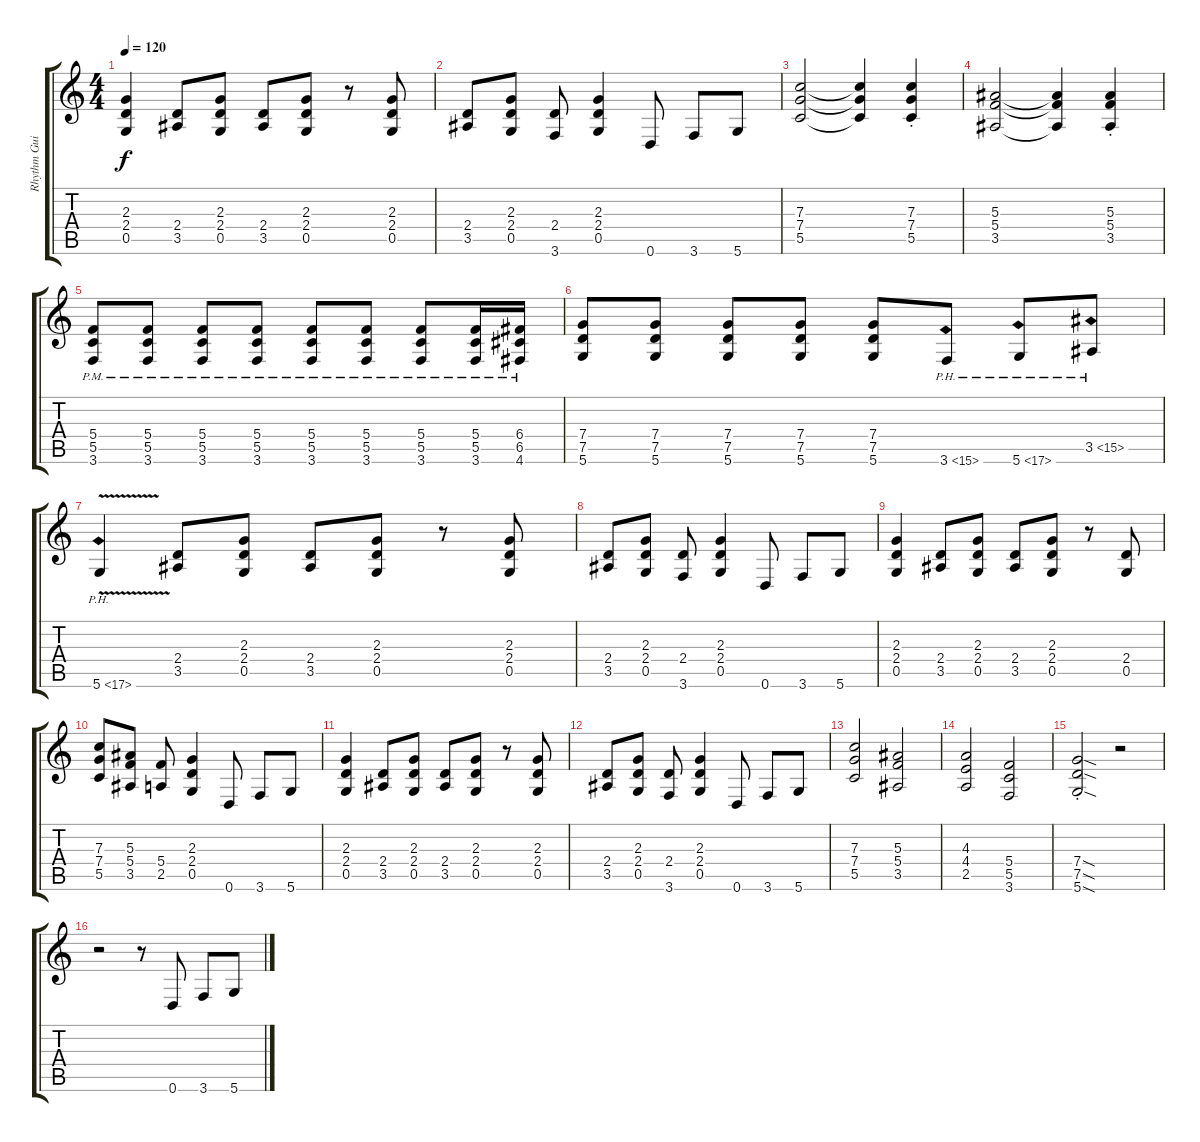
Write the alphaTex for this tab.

\track ("Rhythm Guitar Right" "Rhythm Gui") {instrument overdrivenguitar}
\staff {score tabs}
\tuning (D4 A3 F3 C3 G2 D2) {hide}
\ts (4 4)
\tempo 120
\clef g2
\ks c
(2.3 2.4 0.5).4{dy f} (2.4 3.5).8 (2.3 2.4 0.5).8 (2.4 3.5).8 (2.3 2.4 0.5).8 r.8 (2.3 2.4 0.5).8 |
(2.4 3.5).8 (2.3 2.4 0.5).8 (2.4 3.6).8 (2.3 2.4 0.5).4 0.6.8 3.6.8 5.6.8 |
(7.3 7.4 5.5).2 (7.3{t} 7.4{t} 5.5{t}).4 (7.3{st} 7.4{st} 5.5{st}).4 |
(5.3 5.4 3.5).2 (5.3{t} 5.4{t} 3.5{t}).4 (5.3{st} 5.4{st} 3.5{st}).4 |
(5.4{pm} 5.5{pm} 3.6{pm}).8 (5.4{pm} 5.5{pm} 3.6{pm}).8 (5.4{pm} 5.5{pm} 3.6{pm}).8 (5.4{pm} 5.5{pm} 3.6{pm}).8 (5.4{pm} 5.5{pm} 3.6{pm}).8 (5.4{pm} 5.5{pm} 3.6{pm}).8 (5.4{pm} 5.5{pm} 3.6{pm}).8 (5.4{pm} 5.5{pm} 3.6{pm}).16 (6.4{pm} 6.5{pm} 4.6{pm}).16 |
(7.4 7.5 5.6).8 (7.4 7.5 5.6).8 (7.4 7.5 5.6).8 (7.4 7.5 5.6).8 (7.4 7.5 5.6).8 3.6{ph 12}.8 5.6{ph 12}.8 3.5{ph 12}.8 |
5.6{ph 12 v}.4 (2.4 3.5).8 (2.3 2.4 0.5).8 (2.4 3.5).8 (2.3 2.4 0.5).8 r.8 (2.3 2.4 0.5).8 |
(2.4 3.5).8 (2.3 2.4 0.5).8 (2.4 3.6).8 (2.3 2.4 0.5).4 0.6.8 3.6.8 5.6.8 |
(2.3 2.4 0.5).4 (2.4 3.5).8 (2.3 2.4 0.5).8 (2.4 3.5).8 (2.3 2.4 0.5).8 r.8 (2.4 0.5).8 |
(7.3 7.4 5.5).8 (5.3 5.4 3.5).8 (5.4 2.5).8 (2.3 2.4 0.5).4 0.6.8 3.6.8 5.6.8 |
(2.3 2.4 0.5).4 (2.4 3.5).8 (2.3 2.4 0.5).8 (2.4 3.5).8 (2.3 2.4 0.5).8 r.8 (2.3 2.4 0.5).8 |
(2.4 3.5).8 (2.3 2.4 0.5).8 (2.4 3.6).8 (2.3 2.4 0.5).4 0.6.8 3.6.8 5.6.8 |
(7.3 7.4 5.5).2 (5.3 5.4 3.5).2 |
(4.3 4.4 2.5).2 (5.4 5.5 3.6).2 |
(7.4{sod st} 7.5{sod st} 5.6{sod st}).2 r.2 |
r.2 r.8 0.6.8 3.6.8 5.6.8
